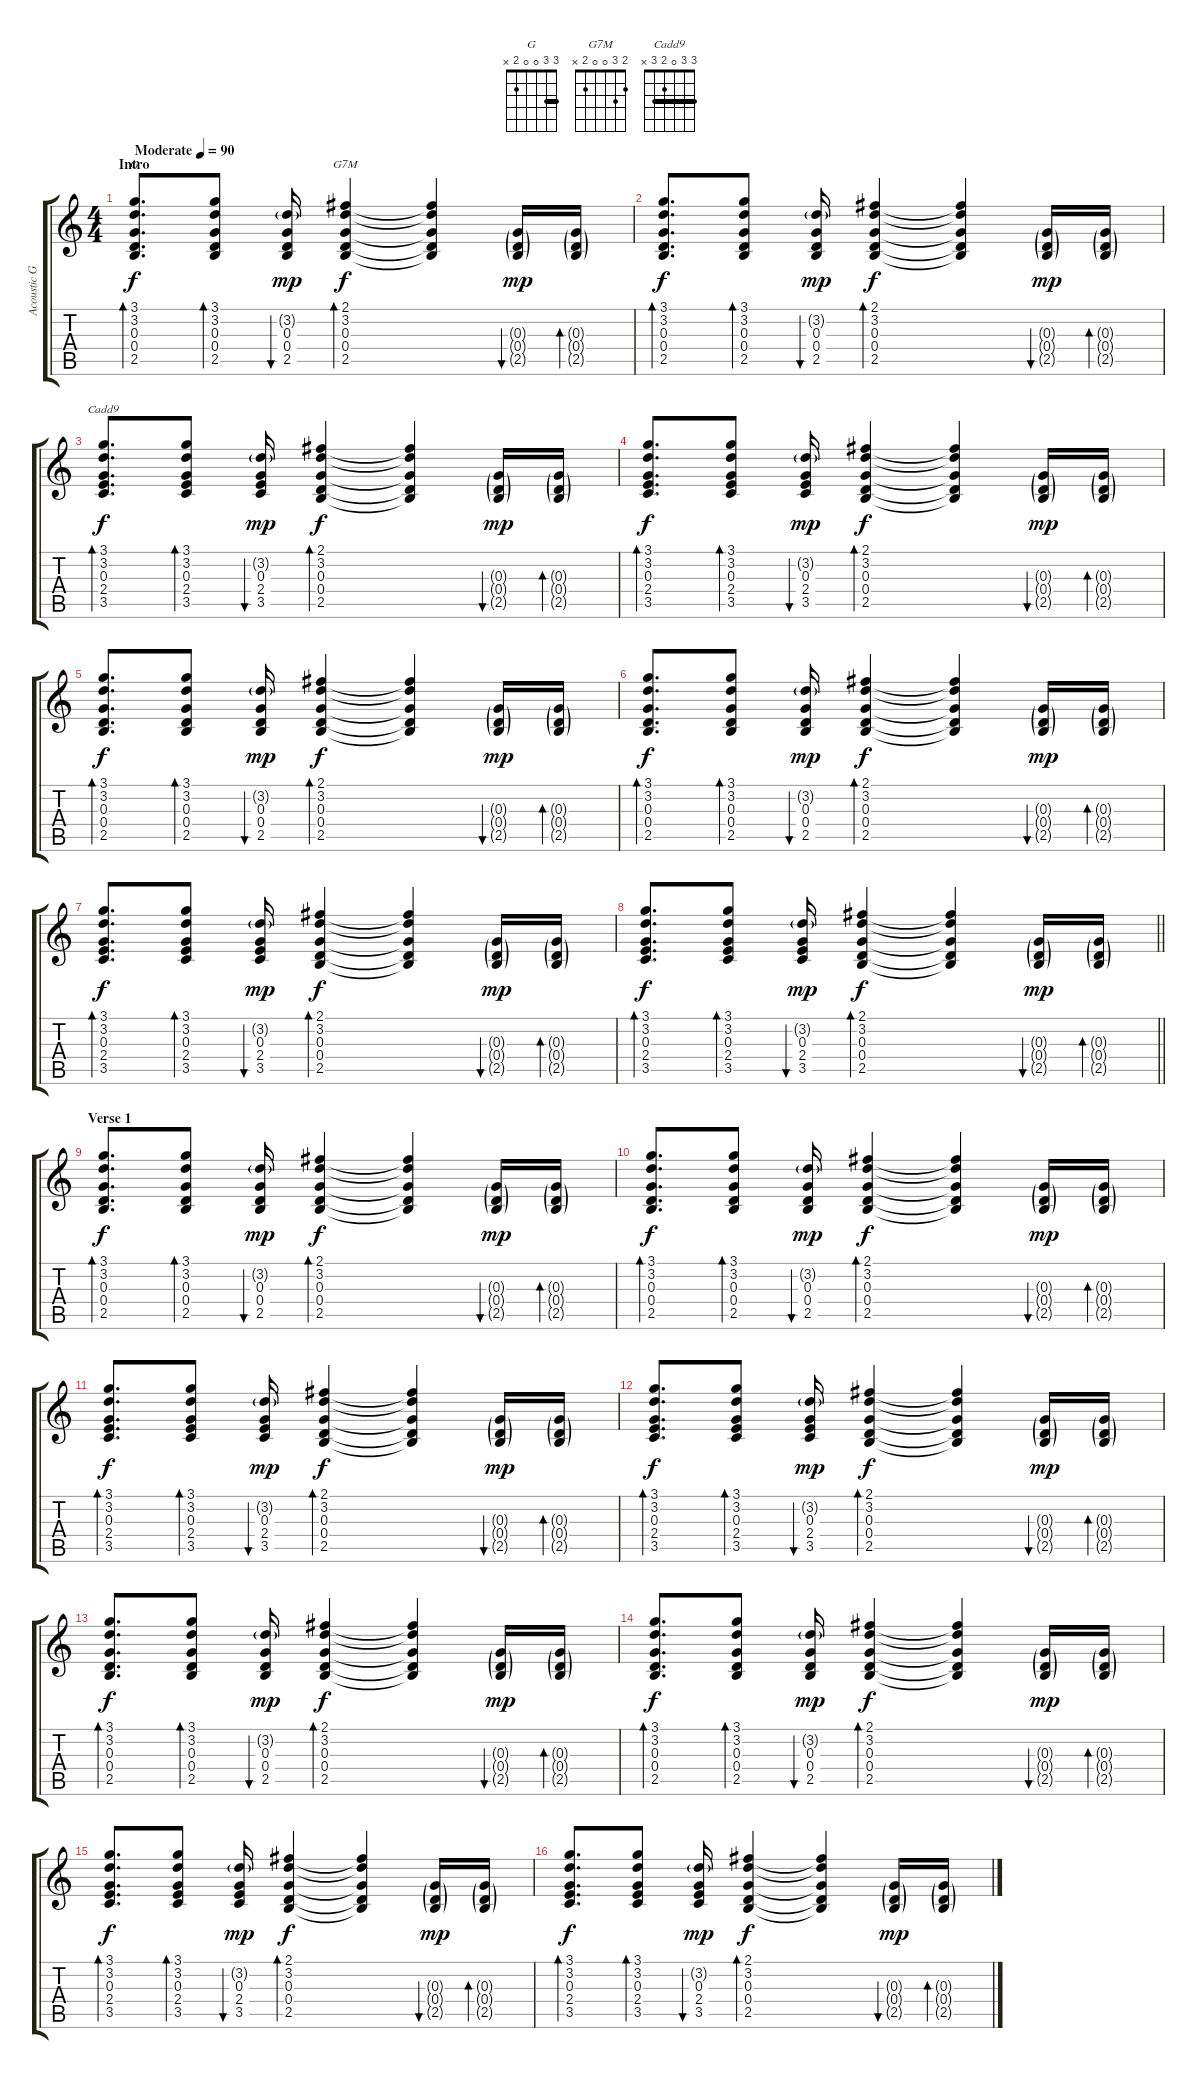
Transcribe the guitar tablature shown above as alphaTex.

\track ("Acoustic Guitar" "Acoustic G") {instrument acousticguitarsteel}
\staff {score tabs}
\tuning (E4 B3 G3 D3 A2 E2) {hide}
\chord ("G" 3 3 0 0 2 x) {barre 3}
\chord ("G7M" 2 3 0 0 2 x)
\chord ("Cadd9" 3 3 0 2 3 x) {barre 3}
\ts (4 4)
\section ("" "Intro")
\tempo (90 "Moderate")
\clef g2
\ks c
(3.1 3.2 0.3 0.4 2.5).8{d bd 60 ch "G" dy f instrument acousticguitarsteel} (3.1 3.2 0.3 0.4 2.5).8{bd 60} (3.2{g} 0.3 0.4 2.5).16{bu 60 dy mp} (2.1 3.2 0.3 0.4 2.5).4{bd 60 ch "G7M" dy f} (2.1{t} 3.2{t} 0.3{t} 0.4{t} 2.5{t}).4 (0.3{g} 0.4{g} 2.5{g}).16{bu 60 dy mp} (0.3{g} 0.4{g} 2.5{g}).16{bd 60} |
(3.1 3.2 0.3 0.4 2.5).8{d bd 60 dy f} (3.1 3.2 0.3 0.4 2.5).8{bd 60} (3.2{g} 0.3 0.4 2.5).16{bu 60 dy mp} (2.1 3.2 0.3 0.4 2.5).4{bd 60 dy f} (2.1{t} 3.2{t} 0.3{t} 0.4{t} 2.5{t}).4 (0.3{g} 0.4{g} 2.5{g}).16{bu 60 dy mp} (0.3{g} 0.4{g} 2.5{g}).16{bd 60} |
(3.1 3.2 0.3 2.4 3.5).8{d bd 60 ch "Cadd9" dy f} (3.1 3.2 0.3 2.4 3.5).8{bd 60} (3.2{g} 0.3 2.4 3.5).16{bu 60 dy mp} (2.1 3.2 0.3 0.4 2.5).4{bd 60 dy f} (2.1{t} 3.2{t} 0.3{t} 0.4{t} 2.5{t}).4 (0.3{g} 0.4{g} 2.5{g}).16{bu 60 dy mp} (0.3{g} 0.4{g} 2.5{g}).16{bd 60} |
(3.1 3.2 0.3 2.4 3.5).8{d bd 60 dy f} (3.1 3.2 0.3 2.4 3.5).8{bd 60} (3.2{g} 0.3 2.4 3.5).16{bu 60 dy mp} (2.1 3.2 0.3 0.4 2.5).4{bd 60 dy f} (2.1{t} 3.2{t} 0.3{t} 0.4{t} 2.5{t}).4 (0.3{g} 0.4{g} 2.5{g}).16{bu 60 dy mp} (0.3{g} 0.4{g} 2.5{g}).16{bd 60} |
(3.1 3.2 0.3 0.4 2.5).8{d bd 60 dy f} (3.1 3.2 0.3 0.4 2.5).8{bd 60} (3.2{g} 0.3 0.4 2.5).16{bu 60 dy mp} (2.1 3.2 0.3 0.4 2.5).4{bd 60 dy f} (2.1{t} 3.2{t} 0.3{t} 0.4{t} 2.5{t}).4 (0.3{g} 0.4{g} 2.5{g}).16{bu 60 dy mp} (0.3{g} 0.4{g} 2.5{g}).16{bd 60} |
(3.1 3.2 0.3 0.4 2.5).8{d bd 60 dy f} (3.1 3.2 0.3 0.4 2.5).8{bd 60} (3.2{g} 0.3 0.4 2.5).16{bu 60 dy mp} (2.1 3.2 0.3 0.4 2.5).4{bd 60 dy f} (2.1{t} 3.2{t} 0.3{t} 0.4{t} 2.5{t}).4 (0.3{g} 0.4{g} 2.5{g}).16{bu 60 dy mp} (0.3{g} 0.4{g} 2.5{g}).16{bd 60} |
(3.1 3.2 0.3 2.4 3.5).8{d bd 60 dy f} (3.1 3.2 0.3 2.4 3.5).8{bd 60} (3.2{g} 0.3 2.4 3.5).16{bu 60 dy mp} (2.1 3.2 0.3 0.4 2.5).4{bd 60 dy f} (2.1{t} 3.2{t} 0.3{t} 0.4{t} 2.5{t}).4 (0.3{g} 0.4{g} 2.5{g}).16{bu 60 dy mp} (0.3{g} 0.4{g} 2.5{g}).16{bd 60} |
\barLineRight lightlight
(3.1 3.2 0.3 2.4 3.5).8{d bd 60 dy f} (3.1 3.2 0.3 2.4 3.5).8{bd 60} (3.2{g} 0.3 2.4 3.5).16{bu 60 dy mp} (2.1 3.2 0.3 0.4 2.5).4{bd 60 dy f} (2.1{t} 3.2{t} 0.3{t} 0.4{t} 2.5{t}).4 (0.3{g} 0.4{g} 2.5{g}).16{bu 60 dy mp} (0.3{g} 0.4{g} 2.5{g}).16{bd 60} |
\section ("" "Verse 1")
(3.1 3.2 0.3 0.4 2.5).8{d bd 60 dy f} (3.1 3.2 0.3 0.4 2.5).8{bd 60} (3.2{g} 0.3 0.4 2.5).16{bu 60 dy mp} (2.1 3.2 0.3 0.4 2.5).4{bd 60 dy f} (2.1{t} 3.2{t} 0.3{t} 0.4{t} 2.5{t}).4 (0.3{g} 0.4{g} 2.5{g}).16{bu 60 dy mp} (0.3{g} 0.4{g} 2.5{g}).16{bd 60} |
(3.1 3.2 0.3 0.4 2.5).8{d bd 60 dy f} (3.1 3.2 0.3 0.4 2.5).8{bd 60} (3.2{g} 0.3 0.4 2.5).16{bu 60 dy mp} (2.1 3.2 0.3 0.4 2.5).4{bd 60 dy f} (2.1{t} 3.2{t} 0.3{t} 0.4{t} 2.5{t}).4 (0.3{g} 0.4{g} 2.5{g}).16{bu 60 dy mp} (0.3{g} 0.4{g} 2.5{g}).16{bd 60} |
(3.1 3.2 0.3 2.4 3.5).8{d bd 60 dy f} (3.1 3.2 0.3 2.4 3.5).8{bd 60} (3.2{g} 0.3 2.4 3.5).16{bu 60 dy mp} (2.1 3.2 0.3 0.4 2.5).4{bd 60 dy f} (2.1{t} 3.2{t} 0.3{t} 0.4{t} 2.5{t}).4 (0.3{g} 0.4{g} 2.5{g}).16{bu 60 dy mp} (0.3{g} 0.4{g} 2.5{g}).16{bd 60} |
(3.1 3.2 0.3 2.4 3.5).8{d bd 60 dy f} (3.1 3.2 0.3 2.4 3.5).8{bd 60} (3.2{g} 0.3 2.4 3.5).16{bu 60 dy mp} (2.1 3.2 0.3 0.4 2.5).4{bd 60 dy f} (2.1{t} 3.2{t} 0.3{t} 0.4{t} 2.5{t}).4 (0.3{g} 0.4{g} 2.5{g}).16{bu 60 dy mp} (0.3{g} 0.4{g} 2.5{g}).16{bd 60} |
(3.1 3.2 0.3 0.4 2.5).8{d bd 60 dy f} (3.1 3.2 0.3 0.4 2.5).8{bd 60} (3.2{g} 0.3 0.4 2.5).16{bu 60 dy mp} (2.1 3.2 0.3 0.4 2.5).4{bd 60 dy f} (2.1{t} 3.2{t} 0.3{t} 0.4{t} 2.5{t}).4 (0.3{g} 0.4{g} 2.5{g}).16{bu 60 dy mp} (0.3{g} 0.4{g} 2.5{g}).16{bd 60} |
(3.1 3.2 0.3 0.4 2.5).8{d bd 60 dy f} (3.1 3.2 0.3 0.4 2.5).8{bd 60} (3.2{g} 0.3 0.4 2.5).16{bu 60 dy mp} (2.1 3.2 0.3 0.4 2.5).4{bd 60 dy f} (2.1{t} 3.2{t} 0.3{t} 0.4{t} 2.5{t}).4 (0.3{g} 0.4{g} 2.5{g}).16{bu 60 dy mp} (0.3{g} 0.4{g} 2.5{g}).16{bd 60} |
(3.1 3.2 0.3 2.4 3.5).8{d bd 60 dy f} (3.1 3.2 0.3 2.4 3.5).8{bd 60} (3.2{g} 0.3 2.4 3.5).16{bu 60 dy mp} (2.1 3.2 0.3 0.4 2.5).4{bd 60 dy f} (2.1{t} 3.2{t} 0.3{t} 0.4{t} 2.5{t}).4 (0.3{g} 0.4{g} 2.5{g}).16{bu 60 dy mp} (0.3{g} 0.4{g} 2.5{g}).16{bd 60} |
(3.1 3.2 0.3 2.4 3.5).8{d bd 60 dy f} (3.1 3.2 0.3 2.4 3.5).8{bd 60} (3.2{g} 0.3 2.4 3.5).16{bu 60 dy mp} (2.1 3.2 0.3 0.4 2.5).4{bd 60 dy f} (2.1{t} 3.2{t} 0.3{t} 0.4{t} 2.5{t}).4 (0.3{g} 0.4{g} 2.5{g}).16{bu 60 dy mp} (0.3{g} 0.4{g} 2.5{g}).16{bd 60}
